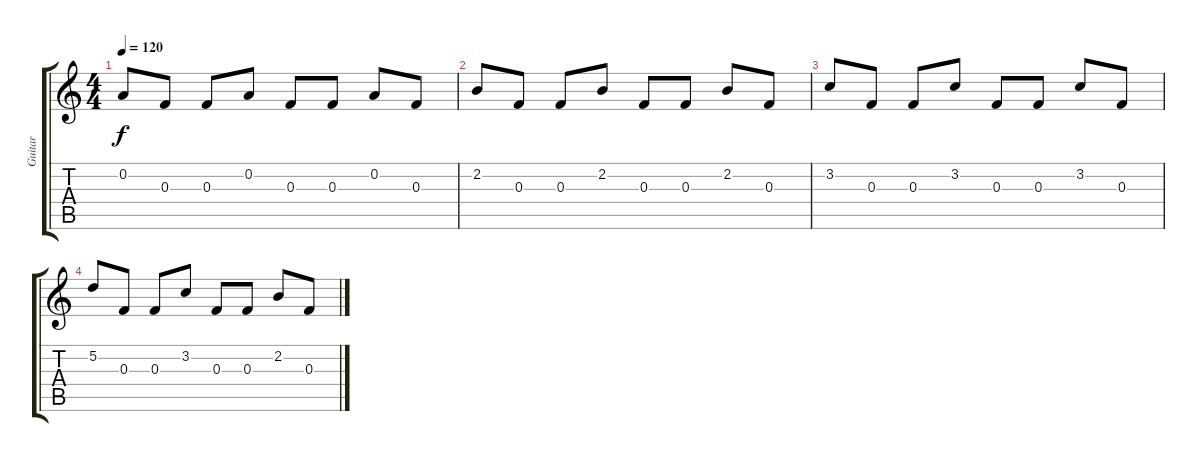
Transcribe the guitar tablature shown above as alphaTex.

\track ("Guitar" "Guitar") {instrument electricguitarclean}
\staff {score tabs}
\tuning (D4 A3 F3 C3 G2 D2) {hide}
\ts (4 4)
\tempo 120
\clef g2
\ks c
0.2.8{dy f instrument electricguitarclean} 0.3.8 0.3.8 0.2.8 0.3.8 0.3.8 0.2.8 0.3.8 |
2.2.8 0.3.8 0.3.8 2.2.8 0.3.8 0.3.8 2.2.8 0.3.8 |
3.2.8 0.3.8 0.3.8 3.2.8 0.3.8 0.3.8 3.2.8 0.3.8 |
5.2.8 0.3.8 0.3.8 3.2.8 0.3.8 0.3.8 2.2.8 0.3.8
